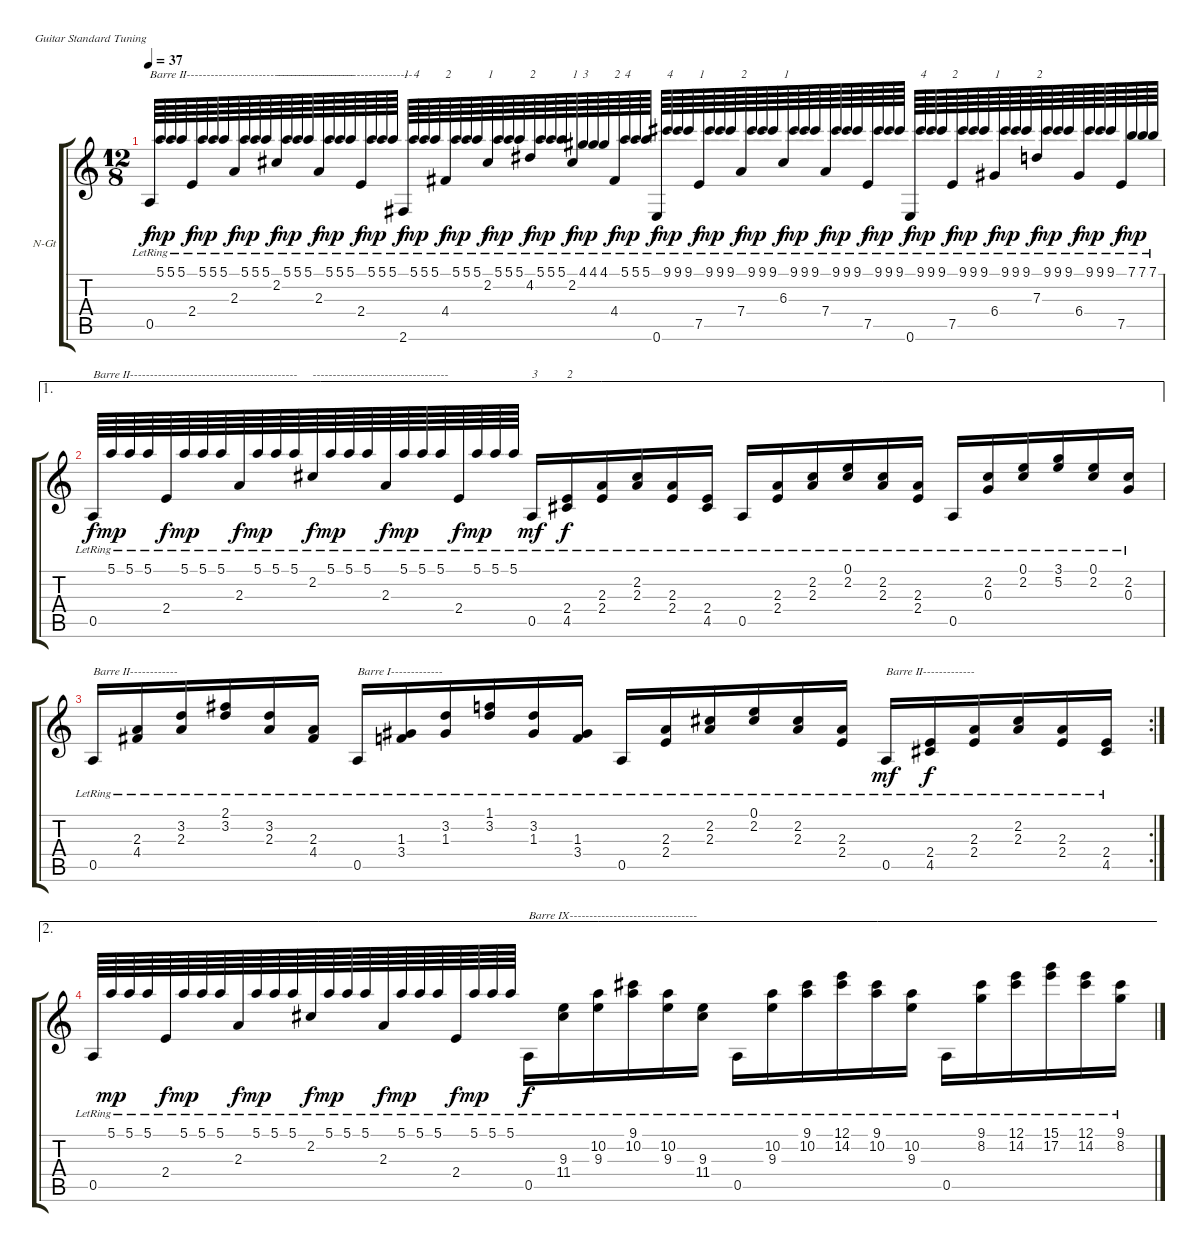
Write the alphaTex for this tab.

\bracketExtendMode groupsimilarinstruments
\firstSystemTrackNameOrientation horizontal
\otherSystemsTrackNameOrientation horizontal
\track ("Guitar" "N-Gt") {instrument acousticguitarnylon}
\staff {score tabs}
\tuning (E4 B3 G3 D3 A2 E2)
\ts (12 8)
\tempo 37
\clef g2
\ks c
0.5{lr}.64{txt "Barre II------------------------------------------" dy f} 5.1{lr}.64{dy mp} 5.1{lr}.64 5.1{lr}.64 2.4{lr}.64{dy f} 5.1{lr}.64{dy mp} 5.1{lr}.64 5.1{lr}.64 2.3{lr}.64{dy f} 5.1{lr}.64{dy mp} 5.1{lr}.64 5.1{lr}.64 2.2{lr}.64{txt "----------------------------------" dy f} 5.1{lr}.64{dy mp} 5.1{lr}.64 5.1{lr}.64 2.3{lr}.64{dy f} 5.1{lr}.64{dy mp} 5.1{lr}.64 5.1{lr}.64 2.4{lr}.64{dy f} 5.1{lr}.64{dy mp} 5.1{lr}.64 5.1{lr}.64 2.6{lr}.64{txt "1" dy f} 5.1{lr}.64{txt "4" dy mp} 5.1{lr}.64 5.1{lr}.64 4.4{lr}.64{txt "2" dy f} 5.1{lr}.64{dy mp} 5.1{lr}.64 5.1{lr}.64 2.2{lr}.64{txt "1" dy f} 5.1{lr}.64{dy mp} 5.1{lr}.64 5.1{lr}.64 4.2{lr}.64{txt "2" dy f} 5.1{lr}.64{dy mp} 5.1{lr}.64 5.1{lr}.64 2.2{lr}.64{txt "1" dy f} 4.1{lr}.64{txt "3" dy mp} 4.1{lr}.64 4.1{lr}.64 4.4{lr}.64{txt "2" dy f} 5.1{lr}.64{txt "4" dy mp} 5.1{lr}.64 5.1{lr}.64 0.6{lr}.64{dy f} 9.1{lr}.64{txt "4" dy mp} 9.1{lr}.64 9.1{lr}.64 7.5{lr}.64{txt "1" dy f} 9.1{lr}.64{dy mp} 9.1{lr}.64 9.1{lr}.64 7.4{lr}.64{txt "2" dy f} 9.1{lr}.64{dy mp} 9.1{lr}.64 9.1{lr}.64 6.3{lr}.64{txt "1" dy f} 9.1{lr}.64{dy mp} 9.1{lr}.64 9.1{lr}.64 7.4{lr}.64{dy f} 9.1{lr}.64{dy mp} 9.1{lr}.64 9.1{lr}.64 7.5{lr}.64{dy f} 9.1{lr}.64{dy mp} 9.1{lr}.64 9.1{lr}.64 0.6{lr}.64{dy f} 9.1{lr}.64{txt "4" dy mp} 9.1{lr}.64 9.1{lr}.64 7.5{lr}.64{txt "2" dy f} 9.1{lr}.64{dy mp} 9.1{lr}.64 9.1{lr}.64 6.4{lr}.64{txt "1" dy f} 9.1{lr}.64{dy mp} 9.1{lr}.64 9.1{lr}.64 7.3{lr}.64{txt "2" dy f} 9.1{lr}.64{dy mp} 9.1{lr}.64 9.1{lr}.64 6.4{lr}.64{dy f} 9.1{lr}.64{dy mp} 9.1{lr}.64 9.1{lr}.64 7.5{lr}.64{dy f} 7.1{lr}.64{dy mp} 7.1{lr}.64 7.1{lr}.64 |
\ae 1
0.5{lr}.64{txt "Barre II------------------------------------------" dy f} 5.1{lr}.64{dy mp} 5.1{lr}.64 5.1{lr}.64 2.4{lr}.64{dy f} 5.1{lr}.64{dy mp} 5.1{lr}.64 5.1{lr}.64 2.3{lr}.64{dy f} 5.1{lr}.64{dy mp} 5.1{lr}.64 5.1{lr}.64 2.2{lr}.64{txt "----------------------------------" dy f} 5.1{lr}.64{dy mp} 5.1{lr}.64 5.1{lr}.64 2.3{lr}.64{dy f} 5.1{lr}.64{dy mp} 5.1{lr}.64 5.1{lr}.64 2.4{lr}.64{dy f} 5.1{lr}.64{dy mp} 5.1{lr}.64 5.1{lr}.64 0.5{lr}.16{txt "3" dy mf} (2.4{lr} 4.5{lr}).16{txt "2" dy f} (2.3{lr} 2.4{lr}).16 (2.2{lr} 2.3{lr}).16 (2.3{lr} 2.4{lr}).16 (2.4{lr} 4.5{lr}).16 0.5{lr}.16 (2.3{lr} 2.4{lr}).16 (2.2{lr} 2.3{lr}).16 (0.1{lr} 2.2{lr}).16 (2.2{lr} 2.3{lr}).16 (2.3{lr} 2.4{lr}).16 0.5{lr}.16 (2.2{lr} 0.3{lr}).16 (0.1{lr} 2.2{lr}).16 (3.1{lr} 5.2{lr}).16 (0.1{lr} 2.2{lr}).16 (2.2{lr} 0.3{lr}).16 |
\rc 2
0.5{lr}.16{txt "Barre II------------"} (2.3{lr} 4.4{lr}).16 (3.2{lr} 2.3{lr}).16 (2.1{lr} 3.2{lr}).16 (3.2{lr} 2.3{lr}).16 (2.3{lr} 4.4{lr}).16 0.5{lr}.16{txt "Barre I-------------"} (1.3{lr} 3.4{lr}).16 (3.2{lr} 1.3{lr}).16 (1.1{lr} 3.2{lr}).16 (3.2{lr} 1.3{lr}).16 (1.3{lr} 3.4{lr}).16 0.5{lr}.16 (2.3{lr} 2.4{lr}).16 (2.2{lr} 2.3{lr}).16 (0.1{lr} 2.2{lr}).16 (2.2{lr} 2.3{lr}).16 (2.3{lr} 2.4{lr}).16 0.5{lr}.16{txt "Barre II-------------" dy mf} (2.4{lr} 4.5{lr}).16{dy f} (2.3{lr} 2.4{lr}).16 (2.2{lr} 2.3{lr}).16 (2.3{lr} 2.4{lr}).16 (2.4{lr} 4.5{lr}).16 |
\ae 2
0.5{lr}.64 5.1{lr}.64{dy mp} 5.1{lr}.64 5.1{lr}.64 2.4{lr}.64{dy f} 5.1{lr}.64{dy mp} 5.1{lr}.64 5.1{lr}.64 2.3{lr}.64{dy f} 5.1{lr}.64{dy mp} 5.1{lr}.64 5.1{lr}.64 2.2{lr}.64{dy f} 5.1{lr}.64{dy mp} 5.1{lr}.64 5.1{lr}.64 2.3{lr}.64{dy f} 5.1{lr}.64{dy mp} 5.1{lr}.64 5.1{lr}.64 2.4{lr}.64{dy f} 5.1{lr}.64{dy mp} 5.1{lr}.64 5.1{lr}.64 0.5{lr}.16{txt "Barre IX--------------------------------" dy f} (9.3{lr} 11.4{lr}).16 (10.2{lr} 9.3{lr}).16 (9.1{lr} 10.2{lr}).16 (10.2{lr} 9.3{lr}).16 (9.3{lr} 11.4{lr}).16 0.5{lr}.16 (10.2{lr} 9.3{lr}).16 (9.1{lr} 10.2{lr}).16 (12.1{lr} 14.2{lr}).16 (9.1{lr} 10.2{lr}).16 (10.2{lr} 9.3{lr}).16 0.5{lr}.16 (9.1{lr} 8.2{lr}).16 (12.1{lr} 14.2{lr}).16 (15.1{lr} 17.2{lr}).16 (12.1{lr} 14.2{lr}).16 (9.1{lr} 8.2{lr}).16
